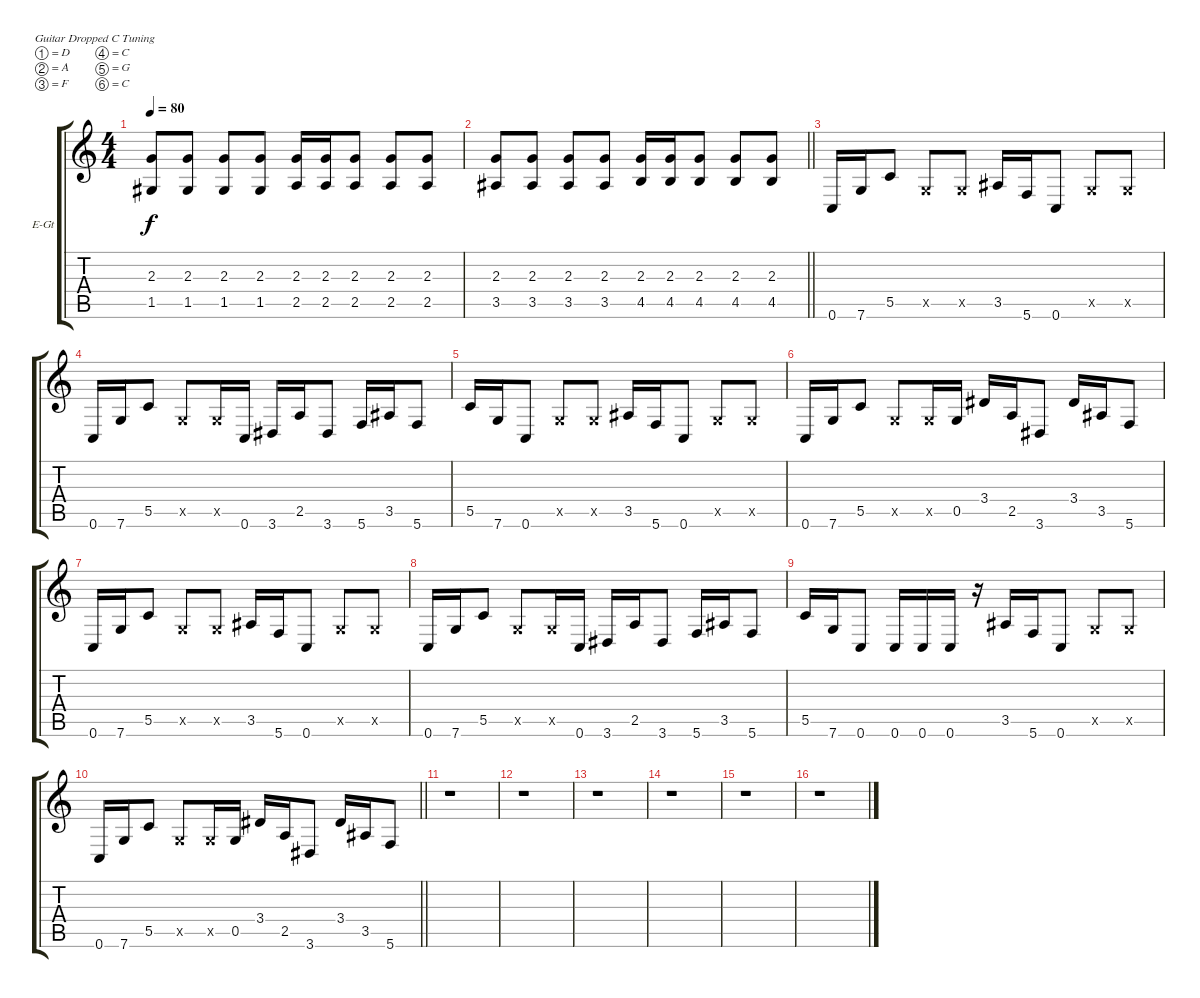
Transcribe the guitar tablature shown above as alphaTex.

\bracketExtendMode groupsimilarinstruments
\firstSystemTrackNameOrientation horizontal
\otherSystemsTrackNameOrientation horizontal
\track ("o1" "E-Gt") {instrument overdrivenguitar}
\staff {score tabs}
\tuning (D4 A3 F3 C3 G2 C2)
\ts (4 4)
\beaming (8 2 2 2 2)
\tempo 80
\clef g2
\ks c
(2.3 1.5).8{dy f instrument overdrivenguitar} (2.3 1.5).8 (2.3 1.5).8 (2.3 1.5).8 (2.3 2.5).16 (2.3 2.5).16 (2.3 2.5).8 (2.3 2.5).8 (2.3 2.5).8 |
\barLineRight lightlight
(2.3 3.5).8 (2.3 3.5).8 (2.3 3.5).8 (2.3 3.5).8 (2.3 4.5).16 (2.3 4.5).16 (2.3 4.5).8 (2.3 4.5).8 (2.3 4.5).8 |
0.6.16 7.6.16 5.5.8 0.5{x}.8 0.5{x}.8 3.5.16 5.6.16 0.6.8 0.5{x}.8 0.5{x}.8 |
0.6.16 7.6.16 5.5.8 0.5{x}.8 0.5{x}.16 0.6.16 3.6.16 2.5.16 3.6.8 5.6.16 3.5.16 5.6.8 |
5.5.16 7.6.16 0.6.8 0.5{x}.8 0.5{x}.8 3.5.16 5.6.16 0.6.8 0.5{x}.8 0.5{x}.8 |
0.6.16 7.6.16 5.5.8 0.5{x}.8 0.5{x}.16 0.5.16 3.4.16 2.5.16 3.6.8 3.4.16 3.5.16 5.6.8 |
0.6.16 7.6.16 5.5.8 0.5{x}.8 0.5{x}.8 3.5.16 5.6.16 0.6.8 0.5{x}.8 0.5{x}.8 |
0.6.16 7.6.16 5.5.8 0.5{x}.8 0.5{x}.16 0.6.16 3.6.16 2.5.16 3.6.8 5.6.16 3.5.16 5.6.8 |
5.5.16 7.6.16 0.6.8 0.6.16 0.6.16 0.6.16 r.16 3.5.16 5.6.16 0.6.8 0.5{x}.8 0.5{x}.8 |
\barLineRight lightlight
0.6.16 7.6.16 5.5.8 0.5{x}.8 0.5{x}.16 0.5.16 3.4.16 2.5.16 3.6.8 3.4.16 3.5.16 5.6.8 |
\section ("" " ")
r.1 |
r.1 |
r.1 |
r.1 |
r.1 |
r.1
